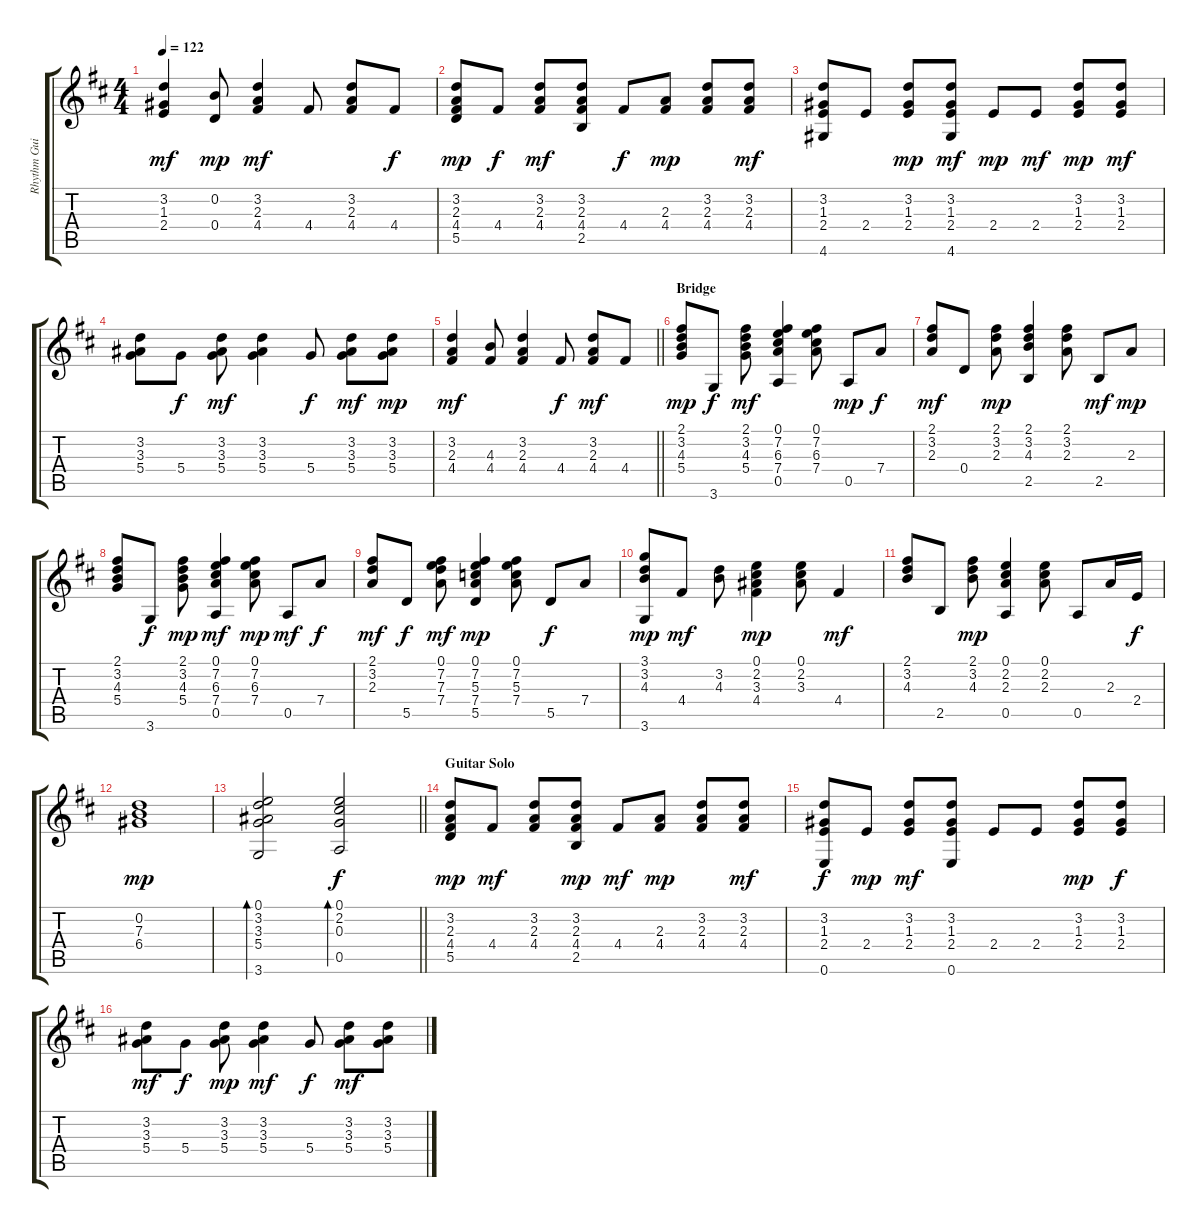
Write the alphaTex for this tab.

\track ("Rhythm Guitar" "Rhythm Gui") {instrument acousticguitarnylon}
\staff {score tabs}
\tuning (E4 B3 G3 D3 A2 E2) {hide}
\ts (4 4)
\tempo 122
\clef g2
\ks d
(3.2 1.3 2.4).4{dy mf} (0.2 0.4).8{dy mp} (3.2 2.3 4.4).4{dy mf} 4.4.8 (3.2 2.3 4.4).8 4.4.8{dy f} |
(3.2 2.3 4.4 5.5).8{dy mp} 4.4.8{dy f} (3.2 2.3 4.4).8{dy mf} (3.2 2.3 4.4 2.5).8 4.4.8{dy f} (2.3 4.4).8{dy mp} (3.2 2.3 4.4).8 (3.2 2.3 4.4).8{dy mf} |
(3.2 1.3 2.4 4.6).8 2.4.8 (3.2 1.3 2.4).8{dy mp} (3.2 1.3 2.4 4.6).8{dy mf} 2.4.8{dy mp} 2.4.8{dy mf} (3.2 1.3 2.4).8{dy mp} (3.2 1.3 2.4).8{dy mf} |
(3.2 3.3 5.4).8 5.4.8{dy f} (3.2 3.3 5.4).8{dy mf} (3.2 3.3 5.4).4 5.4.8{dy f} (3.2 3.3 5.4).8{dy mf} (3.2 3.3 5.4).8{dy mp} |
\barLineRight lightlight
(3.2 2.3 4.4).4{dy mf} (4.3 4.4).8 (3.2 2.3 4.4).4 4.4.8{dy f} (3.2 2.3 4.4).8{dy mf} 4.4.8 |
\section ("" "Bridge")
(2.1 3.2 4.3 5.4).8{dy mp} 3.6.8{dy f} (2.1 3.2 4.3 5.4).8{dy mf} (0.1 7.2 6.3 7.4 0.5).4 (0.1 7.2 6.3 7.4).8 0.5.8{dy mp} 7.4.8{dy f} |
(2.1 3.2 2.3).8{dy mf} 0.4.8 (2.1 3.2 2.3).8{dy mp} (2.1 3.2 4.3 2.5).4 (2.1 3.2 2.3).8 2.5.8{dy mf} 2.3.8{dy mp} |
(2.1 3.2 4.3 5.4).8 3.6.8{dy f} (2.1 3.2 4.3 5.4).8{dy mp} (0.1 7.2 6.3 7.4 0.5).4{dy mf} (0.1 7.2 6.3 7.4).8{dy mp} 0.5.8{dy mf} 7.4.8{dy f} |
(2.1 3.2 2.3).8{dy mf} 5.5.8{dy f} (0.1 7.2 7.3 7.4).8{dy mf} (0.1 7.2 5.3 7.4 5.5).4{dy mp} (0.1 7.2 5.3 7.4).8 5.5.8{dy f} 7.4.8 |
(3.1 3.2 4.3 3.6).8{dy mp} 4.4.8{dy mf} (3.2 4.3).8 (0.1 2.2 3.3 4.4).4{dy mp} (0.1 2.2 3.3).8 4.4.4{dy mf} |
(2.1 3.2 4.3).8 2.5.8 (2.1 3.2 4.3).8{dy mp} (0.1 2.2 2.3 0.5).4 (0.1 2.2 2.3).8 0.5.8 2.3.16 2.4.16{dy f} |
(0.2 7.3 6.4).1{dy mp} |
\barLineRight lightlight
(0.1 3.2 3.3 5.4 3.6).2{bd 120} (0.1 2.2 0.3 0.5).2{bd 120 dy f} |
\section ("" "Guitar Solo")
(3.2 2.3 4.4 5.5).8{dy mp} 4.4.8{dy mf} (3.2 2.3 4.4).8 (3.2 2.3 4.4 2.5).8{dy mp} 4.4.8{dy mf} (2.3 4.4).8{dy mp} (3.2 2.3 4.4).8 (3.2 2.3 4.4).8{dy mf} |
(3.2 1.3 2.4 0.6).8{dy f} 2.4.8{dy mp} (3.2 1.3 2.4).8{dy mf} (3.2 1.3 2.4 0.6).8 2.4.8 2.4.8 (3.2 1.3 2.4).8{dy mp} (3.2 1.3 2.4).8{dy f} |
(3.2 3.3 5.4).8{dy mf} 5.4.8{dy f} (3.2 3.3 5.4).8{dy mp} (3.2 3.3 5.4).4{dy mf} 5.4.8{dy f} (3.2 3.3 5.4).8{dy mf} (3.2 3.3 5.4).8
